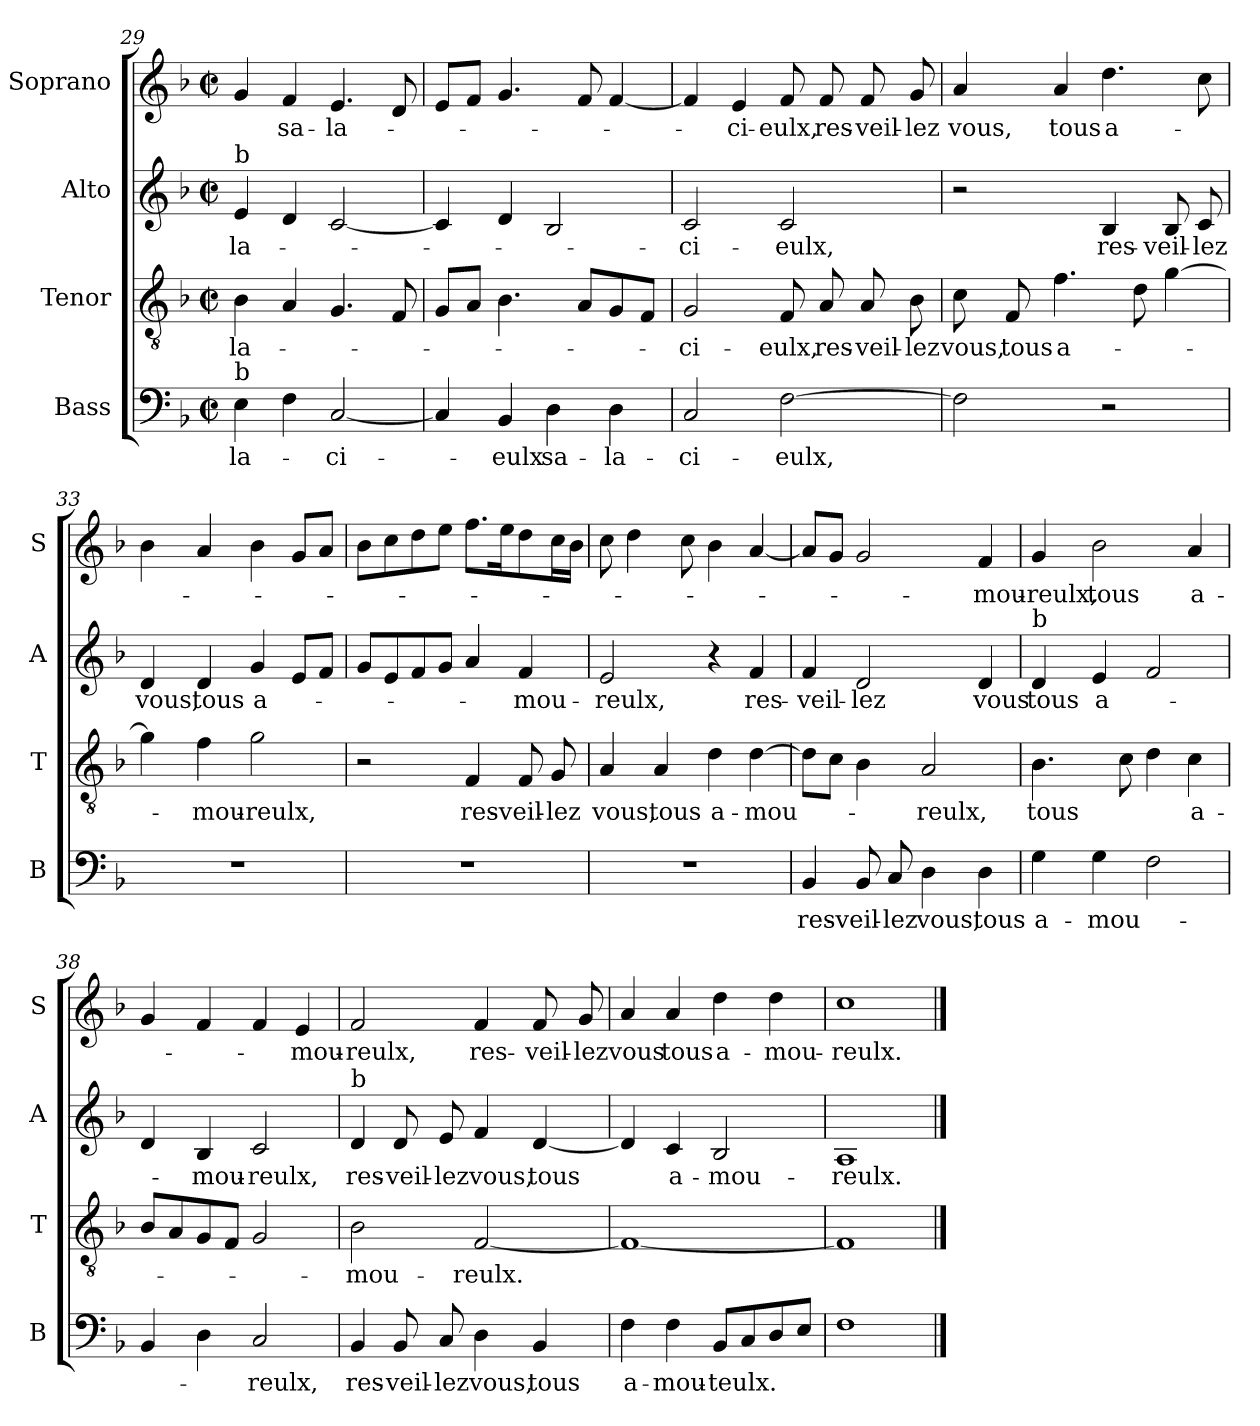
**kern	**text	**kern	**text	**kern	**text	**kern	**text
*part4	*part4	*part3	*part3	*part2	*part2	*part1	*part1
*staff4	*staff4	*staff3	*staff3	*staff2	*staff2	*staff1	*staff1
*I"Bass	*	*I"Tenor	*	*I"Alto	*	*I"Soprano	*
*I'B	*	*I'T	*	*I'A	*	*I'S	*
!!LO:LB:g=z
*clefF4	*	*clefGv2	*	*clefG2	*	*clefG2	*
*k[b-]	*	*k[b-]	*	*k[b-]	*	*k[b-]	*
*F:	*	*F:	*	*F:	*	*F:	*
*M2/2	*	*M2/2	*	*M2/2	*	*M2/2	*
*met(c|)	*	*met(c|)	*	*met(c|)	*	*met(c|)	*
=29	=29	=29	=29	=29	=29	=29	=29
!	!	!	!	!LO:TX:a:t=b	!	!	!
!LO:TX:a:t=b	!	!	!	!	!	!	!
!	!LO:LY:b	!	!LO:LY:b	!	!LO:LY:b	!	!
4E\	-la-	4B-\	-la-	4e/	-la-	4g/	.
!	!	!	!	!	!	!	!LO:LY:b
4F\	.	4A/	.	4d/	.	4f/	sa-
!	!LO:LY:b	!	!	!	!	!	!LO:LY:b
[2C/	-ci-	4.G/	.	[2c/	.	4.e/	-la-
.	.	8F/	.	.	.	8d/	.
=30	=30	=30	=30	=30	=30	=30	=30
4C/]	.	8G/L	.	4c/]	.	8e/L	.
.	.	8A/J	.	.	.	8f/J	.
!	!LO:LY:b	!	!	!	!	!	!
4BB-/	-eulx	4.B-\	.	4d/	.	4.g/	.
!	!LO:LY:b	!	!	!	!	!	!
4D\	sa-	.	.	2B-/	.	.	.
.	.	8A/L	.	.	.	8f/	.
!	!LO:LY:b	!	!	!	!	!	!
4D\	-la-	8G/	.	.	.	[4f/	.
.	.	8F/J	.	.	.	.	.
=31	=31	=31	=31	=31	=31	=31	=31
!	!LO:LY:b	!	!LO:LY:b	!	!LO:LY:b	!	!
2C/	-ci-	2G/	-ci-	2c/	-ci-	4f/]	.
!	!	!	!	!	!	!	!LO:LY:b
.	.	.	.	.	.	4e/	-ci-
!	!LO:LY:b	!	!LO:LY:b	!	!LO:LY:b	!	!LO:LY:b
[2F\	-eulx,	8F/	-eulx,	2c/	-eulx,	8f/	-eulx,
!	!	!	!LO:LY:b	!	!	!	!LO:LY:b
.	.	8A/	res-	.	.	8f/	res-
!	!	!	!LO:LY:b	!	!	!	!LO:LY:b
.	.	8A/	-veil-	.	.	8f/	-veil-
!	!	!	!LO:LY:b	!	!	!	!LO:LY:b
.	.	8B-\	-lez	.	.	8g/	-lez
=32	=32	=32	=32	=32	=32	=32	=32
!	!	!	!LO:LY:b	!	!	!	!LO:LY:b
2F\]	.	8c\	vous,	2r	.	4a/	vous,
!	!	!	!LO:LY:b	!	!	!	!
.	.	8F/	tous	.	.	.	.
!	!	!	!LO:LY:b	!	!	!	!LO:LY:b
.	.	4.f\	a-	.	.	4a/	tous
!	!	!	!	!	!LO:LY:b	!	!LO:LY:b
2r	.	.	.	4B-/	res-	4.dd\	a-
.	.	8d\	.	.	.	.	.
!	!	!	!	!	!LO:LY:b	!	!
.	.	[4g\	.	8B-/	-veil-	.	.
!	!	!	!	!	!LO:LY:b	!	!
.	.	.	.	8c/	-lez	8cc\	.
!!LO:PB:g=z
=33	=33	=33	=33	=33	=33	=33	=33
!	!	!	!	!	!LO:LY:b	!	!
1r	.	4g\]	.	4d/	vous,	4b-\	.
!	!	!	!LO:LY:b	!	!LO:LY:b	!	!
.	.	4f\	-mou-	4d/	tous	4a/	.
!	!	!	!LO:LY:b	!	!LO:LY:b	!	!
.	.	2g\	-reulx,	4g/	a-	4b-\	.
.	.	.	.	8e/L	.	8g/L	.
.	.	.	.	8f/J	.	8a/J	.
=34	=34	=34	=34	=34	=34	=34	=34
1r	.	2r	.	8g/L	.	8b-\L	.
.	.	.	.	8e/	.	8cc\	.
.	.	.	.	8f/	.	8dd\	.
.	.	.	.	8g/J	.	8ee\J	.
!	!	!	!LO:LY:b	!	!	!	!
.	.	4F/	res-	4a/	.	8.ff\L	.
.	.	.	.	.	.	16ee\k	.
!	!	!	!LO:LY:b	!	!LO:LY:b	!	!
.	.	8F/	-veil-	4f/	-mou-	8dd\	.
!	!	!	!LO:LY:b	!	!	!	!
.	.	8G/	-lez	.	.	16cc\L	.
.	.	.	.	.	.	16b-\JJ	.
=35	=35	=35	=35	=35	=35	=35	=35
!	!	!	!LO:LY:b	!	!LO:LY:b	!	!
1r	.	4A/	vous,	2e/	-reulx,	8cc\	.
.	.	.	.	.	.	4dd\	.
!	!	!	!LO:LY:b	!	!	!	!
.	.	4A/	tous	.	.	.	.
.	.	.	.	.	.	8cc\	.
!	!	!	!LO:LY:b	!	!	!	!
.	.	4d\	a-	4r	.	4b-\	.
!	!	!	!LO:LY:b	!	!LO:LY:b	!	!
.	.	[4d\	-mou-	4f/	res-	[4a/	.
=36	=36	=36	=36	=36	=36	=36	=36
!	!LO:LY:b	!	!	!	!LO:LY:b	!	!
4BB-/	res-	8d\L]	.	4f/	-veil-	8a/L]	.
.	.	8c\J	.	.	.	8g/J	.
!	!LO:LY:b	!	!	!	!LO:LY:b	!	!
8BB-/	-veil-	4B-\	.	2d/	-lez	2g/	.
!	!LO:LY:b	!	!	!	!	!	!
8C/	-lez	.	.	.	.	.	.
!	!LO:LY:b	!	!LO:LY:b	!	!	!	!
4D\	vous,	2A/	-reulx,	.	.	.	.
!	!LO:LY:b	!	!	!	!LO:LY:b	!	!LO:LY:b
4D\	tous	.	.	4d/	vous	4f/	-mou-
!!LO:LB:g=z
=37	=37	=37	=37	=37	=37	=37	=37
!	!	!	!	!LO:TX:a:t=b	!	!	!
!	!LO:LY:b	!	!LO:LY:b	!	!LO:LY:b	!	!LO:LY:b
4G\	a-	4.B-\	tous	4d/	tous	4g/	-reulx,
!	!LO:LY:b	!	!	!	!LO:LY:b	!	!LO:LY:b
4G\	-mou-	.	.	4e/	a-	2b-\	tous
.	.	8c\	.	.	.	.	.
2F\	.	4d\	.	2f/	.	.	.
!	!	!	!LO:LY:b	!	!	!	!LO:LY:b
.	.	4c\	a-	.	.	4a/	a-
=38	=38	=38	=38	=38	=38	=38	=38
4BB-/	.	8B-/L	.	4d/	.	4g/	.
.	.	8A/	.	.	.	.	.
!	!	!	!	!	!LO:LY:b	!	!
4D\	.	8G/	.	4B-/	-mou-	4f/	.
.	.	8F/J	.	.	.	.	.
!	!LO:LY:b	!	!	!	!LO:LY:b	!	!
2C/	-reulx,	2G/	.	2c/	-reulx,	4f/	.
!	!	!	!	!	!	!	!LO:LY:b
.	.	.	.	.	.	4e/	-mou-
=39	=39	=39	=39	=39	=39	=39	=39
!	!	!	!	!LO:TX:a:t=b	!	!	!
!	!LO:LY:b	!	!LO:LY:b	!	!LO:LY:b	!	!LO:LY:b
4BB-/	res-	2B-\	-mou-	4d/	res-	2f/	-reulx,
!	!LO:LY:b	!	!	!	!LO:LY:b	!	!
8BB-/	-veil-	.	.	8d/	-veil-	.	.
!	!LO:LY:b	!	!	!	!LO:LY:b	!	!
8C/	-lez	.	.	8e/	-lez	.	.
!	!LO:LY:b	!	!LO:LY:b	!	!LO:LY:b	!	!LO:LY:b
4D\	vous,	[2F/	-reulx.	4f/	vous,	4f/	res-
!	!LO:LY:b	!	!	!	!LO:LY:b	!	!LO:LY:b
4BB-/	tous	.	.	[4d/	tous	8f/	-veil-
!	!	!	!	!	!	!	!LO:LY:b
.	.	.	.	.	.	8g/	-lez
=40	=40	=40	=40	=40	=40	=40	=40
!	!LO:LY:b	!	!	!	!	!	!LO:LY:b
4F\	a-	1F_	.	4d/]	.	4a/	vous
!	!LO:LY:b	!	!	!	!LO:LY:b	!	!LO:LY:b
4F\	-mou-	.	.	4c/	a-	4a/	tous
!	!LO:LY:b	!	!	!	!LO:LY:b	!	!LO:LY:b
8BB-/L	-teulx.	.	.	2B-/	-mou-	4dd\	a-
8C/	.	.	.	.	.	.	.
!	!	!	!	!	!	!	!LO:LY:b
8D/	.	.	.	.	.	4dd\	-mou-
8E/J	.	.	.	.	.	.	.
=41	=41	=41	=41	=41	=41	=41	=41
!	!	!	!	!	!LO:LY:b	!	!LO:LY:b
1F	.	1F]	.	1A	-reulx.	1cc	-reulx.
==	==	==	==	==	==	==	==
*-	*-	*-	*-	*-	*-	*-	*-
